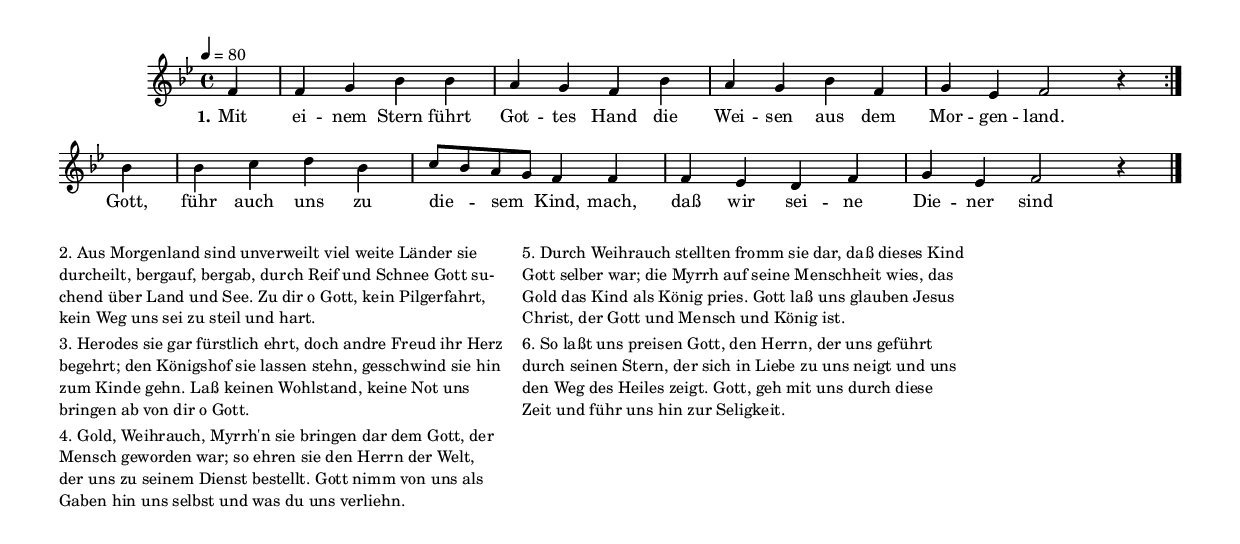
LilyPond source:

\version "2.24.3"
\include "global.ly"
KeyandTime = {
  \time 4/4
  %Tonart
  \key b \major
  \tempo 4 = 80
}

Melodie = \relative c'' { \set Staff.midiInstrument = #"choir aahs"
  \partial 4
  \repeat volta 2 { f,4 f g b b a g f b a g b f g es f2 \once \override Staff.BarLine.stencil = #point-stencil r4 }
  \break \autoBeamOn
  \partial 4
  b4 b c d b c8 b a g f4 f f es d f g es f2 \once \override Staff.BarLine.stencil = #point-stencil r4
  \bar "|."
}

ersteStrophe = \lyricmode {
  \set stanza = "1."
  Mit ei -- nem Stern führt Got -- tes Hand die Wei -- sen aus dem Mor -- gen -- land.
  Gott, führ auch uns zu die _ -- sem _ Kind, mach, daß wir sei -- ne Die -- ner sind 
}

ersteStropheWiederholung = \lyricmode {
  Er führt sie durch Je -- ru -- sa -- lem hin zu dem Kind nach Bet -- le -- hem.
}


zweiteStrophe = "
2. Aus Morgenland sind unverweilt viel weite Länder sie 

durcheilt, bergauf, bergab, durch Reif und Schnee Gott su-

chend über Land und See. Zu dir o Gott, kein Pilgerfahrt,

kein Weg uns sei zu steil und hart."

dritteStrophe = "
3. Herodes sie gar fürstlich ehrt, doch andre Freud ihr Herz

begehrt; den Königshof sie lassen stehn, gesschwind sie hin

zum Kinde gehn. Laß keinen Wohlstand, keine Not uns

bringen ab von dir o Gott."

vierteStrophe = "
4. Gold, Weihrauch, Myrrh'n sie bringen dar dem Gott, der

Mensch geworden war; so ehren sie den Herrn der Welt,

der uns zu seinem Dienst bestellt. Gott nimm von uns als

Gaben hin uns selbst und was du uns verliehn."

fünfteStrophe = "
5. Durch Weihrauch stellten fromm sie dar, daß dieses Kind

Gott selber war; die Myrrh auf seine Menschheit wies, das

Gold das Kind als König pries. Gott laß uns glauben Jesus

Christ, der Gott und Mensch und König ist."

sechsteStrophe = "
6. So laßt uns preisen Gott, den Herrn, der uns geführt

durch seinen Stern, der sich in Liebe zu uns neigt und uns

den Weg des Heiles zeigt. Gott, geh mit uns durch diese

Zeit und führ uns hin zur Seligkeit."

\bookpart {
    \score {
    \new ChoirStaff = "firstStaff"
    <<
      \new Voice = "Melodie" {
        \KeyandTime
        \Melodie
        \addlyrics { \ersteStrophe }
      }
    >>
    \layout{
    }
    \midi {}
  }
  \markup {
    \vspace #2
    \column {
      \wordwrap-string \zweiteStrophe 
      \vspace #0.5
      \wordwrap-string \dritteStrophe 
      \vspace #0.5
      \wordwrap-string \vierteStrophe
      
    }
    \hspace #2
    \column {
      \wordwrap-string \fünfteStrophe 
      \vspace #0.5
      \wordwrap-string \sechsteStrophe 
    }
  }

}  